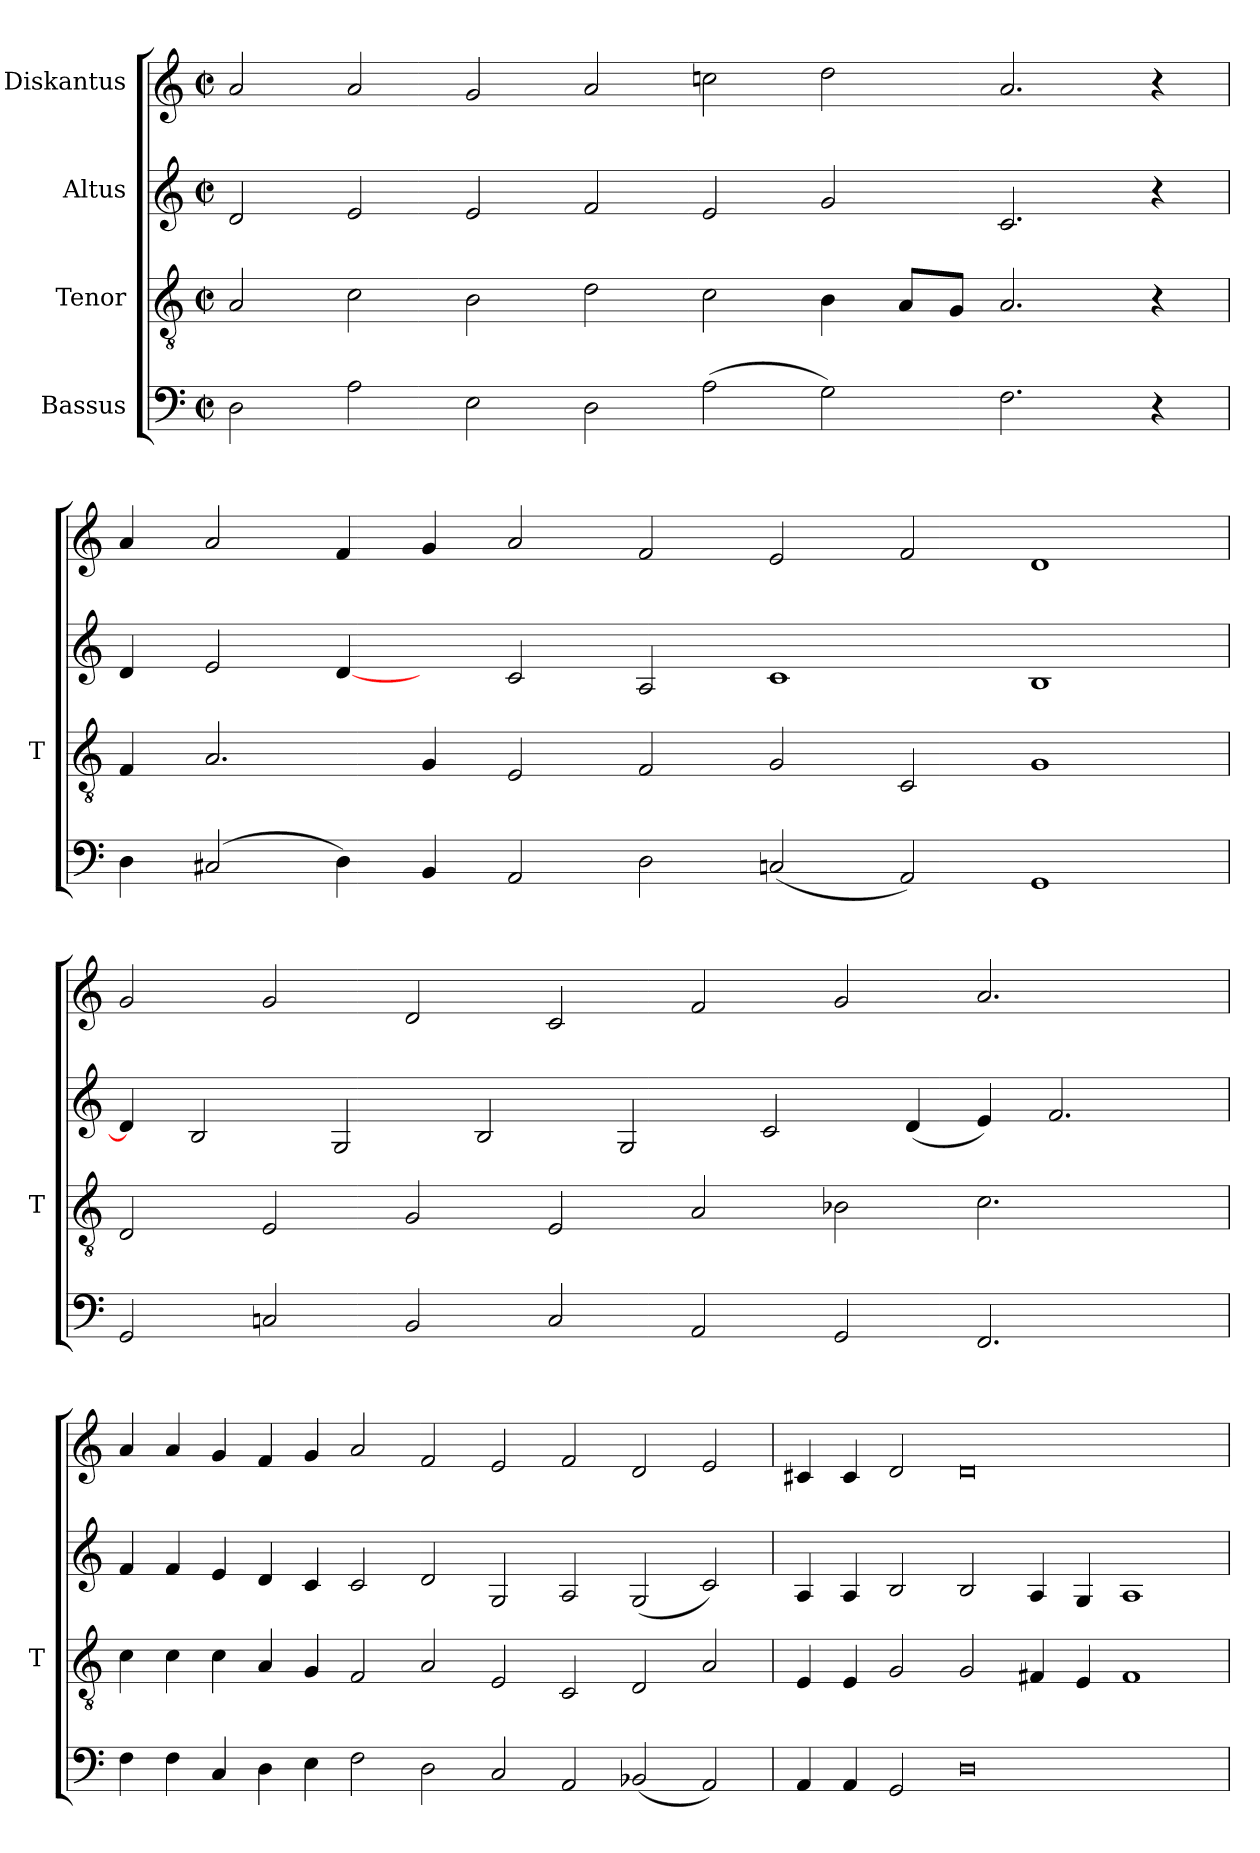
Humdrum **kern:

**kern	**kern	**kern	**kern
*part4	*part3	*part2	*part1
*staff4	*staff3	*staff2	*staff1
*I"Bassus	*I"Tenor	*I"Altus	*I"Diskantus
*	*I'T	*	*
*clefF4	*clefGv2	*clefG2	*clefG2
*k[]	*k[]	*k[]	*k[]
*M2/2	*M2/2	*M2/2	*M2/2
*met(c|)	*met(c|)	*met(c|)	*met(c|)
=	=	=	=
2D	2A	2d	2a
2A	2c	2e	2a
2E	2B	2e	2g
2D	2d	2f	2a
(2A	2c	2e	2ccn
2G)	4B	2g	2dd
.	8AL	.	.
.	8GJ	.	.
2.F	2.A	2.c	2.a
4r	4r	4r	4r
=	=	=	=
4D	4F	4d	4a
(2C#X	2.A	2e	2a
4D)	.	[4d	4f
4BB	4G	4ryy	4g
2AA	2E	2c	2a
2D	2F	2A	2f
(2Cn	2G	1c	2e
2AA)	2C	.	2f
1GG	1G	1B	1d
=	=	=	=
2GG	2D	4d]	2g
.	.	2B	.
2Cn	2E	.	2g
.	.	2G	.
2BB	2G	.	2d
.	.	2B	.
2C	2E	.	2c
.	.	2G	.
2AA	2A	.	2f
.	.	2c	.
2GG	2B-X	.	2g
.	.	(4d	.
2.FF	2.c	4e)	2.a
.	.	2.f	.
4ryy	4ryy	.	4ryy
=	=	=	=
4F	4c	4f	4a
4F	4c	4f	4a
4C	4c	4e	4g
4D	4A	4d	4f
4E	4G	4c	4g
2F	2F	2c	2a
2D	2A	2d	2f
2C	2E	2G	2e
2AA	2C	2A	2f
(2BB-X	2D	(2G	2d
2AA)	2A	2c)	2e
=	=	=	=
4AA	4E	4A	4c#X
4AA	4E	4A	4c#
2GG	2G	2B	2d
0D	2G	2B	0d
.	4F#X	4A	.
.	4E	4G	.
.	1F#	1A	.
=	=	=	=
*-	*-	*-	*-
